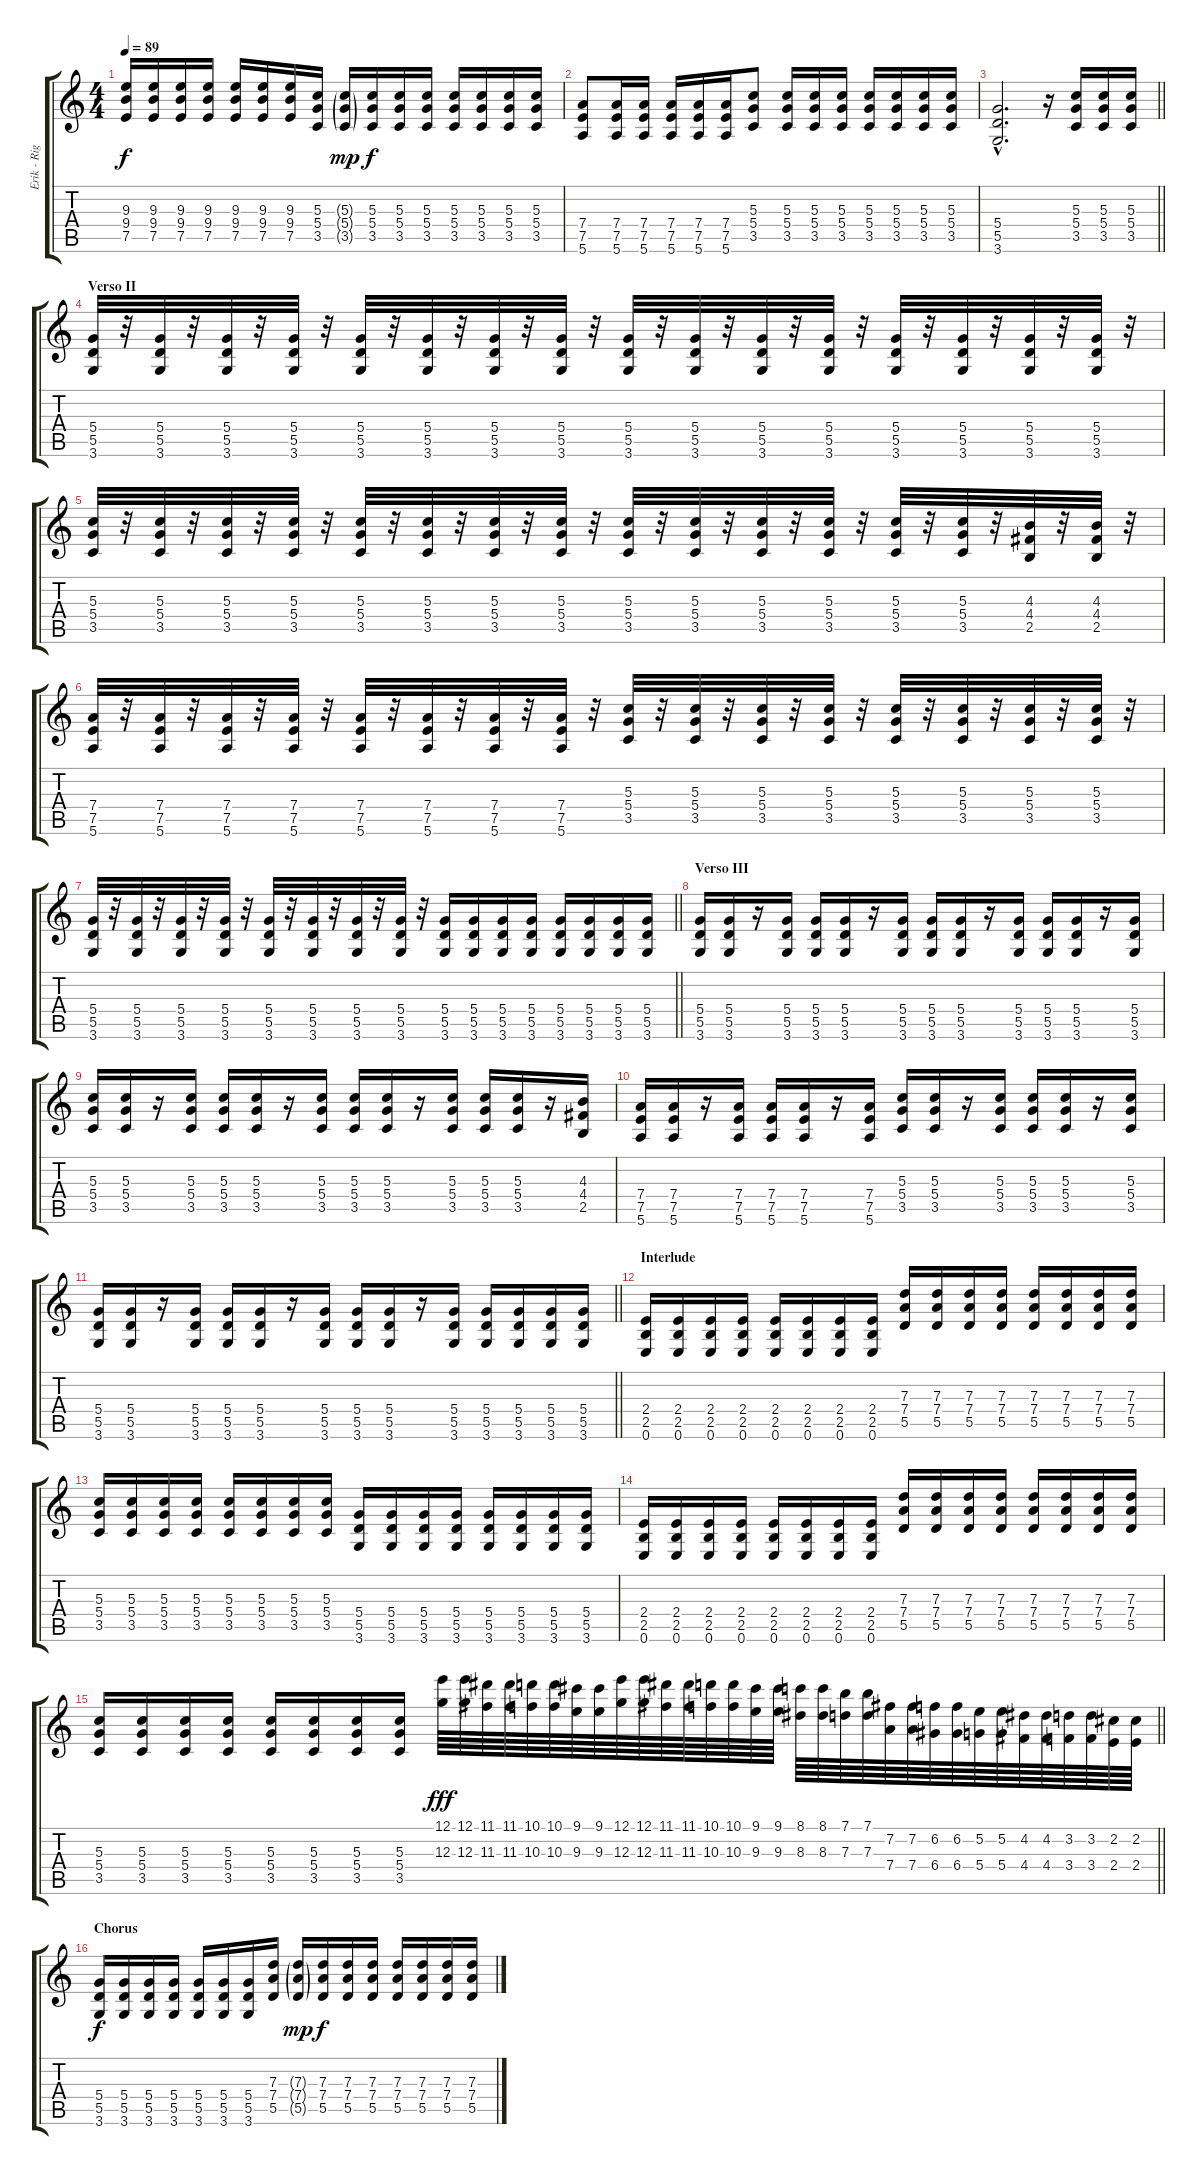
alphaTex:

\track ("Erik - Right Guitar" "Erik - Rig") {instrument distortionguitar}
\staff {score tabs}
\tuning (E4 B3 G3 D3 A2 E2) {hide}
\ts (4 4)
\tempo 89
\clef g2
\ks c
(9.3 9.4 7.5).16{dy f} (9.3 9.4 7.5).16 (9.3 9.4 7.5).16 (9.3 9.4 7.5).16 (9.3 9.4 7.5).16 (9.3 9.4 7.5).16 (9.3 9.4 7.5).16 (5.3 5.4 3.5).16 (5.3{g} 5.4{g} 3.5{g}).16{dy mp} (5.3 5.4 3.5).16{dy f} (5.3 5.4 3.5).16 (5.3 5.4 3.5).16 (5.3 5.4 3.5).16 (5.3 5.4 3.5).16 (5.3 5.4 3.5).16 (5.3 5.4 3.5).16 |
(7.4 7.5 5.6).8 (7.4 7.5 5.6).16 (7.4 7.5 5.6).16 (7.4 7.5 5.6).16 (7.4 7.5 5.6).16 (7.4 7.5 5.6).16 (5.3 5.4 3.5).8 (5.3 5.4 3.5).16 (5.3 5.4 3.5).16 (5.3 5.4 3.5).16 (5.3 5.4 3.5).16 (5.3 5.4 3.5).16 (5.3 5.4 3.5).16 (5.3 5.4 3.5).16 |
\barLineRight lightlight
(5.4{hac} 5.5{hac} 3.6{hac}).2{d} r.16 (5.3 5.4 3.5).16 (5.3 5.4 3.5).16 (5.3 5.4 3.5).16 |
\section ("" "Verso II")
(5.4 5.5 3.6).32 r.32 (5.4 5.5 3.6).32 r.32 (5.4 5.5 3.6).32 r.32 (5.4 5.5 3.6).32 r.32 (5.4 5.5 3.6).32 r.32 (5.4 5.5 3.6).32 r.32 (5.4 5.5 3.6).32 r.32 (5.4 5.5 3.6).32 r.32 (5.4 5.5 3.6).32 r.32 (5.4 5.5 3.6).32 r.32 (5.4 5.5 3.6).32 r.32 (5.4 5.5 3.6).32 r.32 (5.4 5.5 3.6).32 r.32 (5.4 5.5 3.6).32 r.32 (5.4 5.5 3.6).32 r.32 (5.4 5.5 3.6).32 r.32 |
(5.3 5.4 3.5).32 r.32 (5.3 5.4 3.5).32 r.32 (5.3 5.4 3.5).32 r.32 (5.3 5.4 3.5).32 r.32 (5.3 5.4 3.5).32 r.32 (5.3 5.4 3.5).32 r.32 (5.3 5.4 3.5).32 r.32 (5.3 5.4 3.5).32 r.32 (5.3 5.4 3.5).32 r.32 (5.3 5.4 3.5).32 r.32 (5.3 5.4 3.5).32 r.32 (5.3 5.4 3.5).32 r.32 (5.3 5.4 3.5).32 r.32 (5.3 5.4 3.5).32 r.32 (4.3 4.4 2.5).32 r.32 (4.3 4.4 2.5).32 r.32 |
(7.4 7.5 5.6).32 r.32 (7.4 7.5 5.6).32 r.32 (7.4 7.5 5.6).32 r.32 (7.4 7.5 5.6).32 r.32 (7.4 7.5 5.6).32 r.32 (7.4 7.5 5.6).32 r.32 (7.4 7.5 5.6).32 r.32 (7.4 7.5 5.6).32 r.32 (5.3 5.4 3.5).32 r.32 (5.3 5.4 3.5).32 r.32 (5.3 5.4 3.5).32 r.32 (5.3 5.4 3.5).32 r.32 (5.3 5.4 3.5).32 r.32 (5.3 5.4 3.5).32 r.32 (5.3 5.4 3.5).32 r.32 (5.3 5.4 3.5).32 r.32 |
\barLineRight lightlight
(5.4 5.5 3.6).32 r.32 (5.4 5.5 3.6).32 r.32 (5.4 5.5 3.6).32 r.32 (5.4 5.5 3.6).32 r.32 (5.4 5.5 3.6).32 r.32 (5.4 5.5 3.6).32 r.32 (5.4 5.5 3.6).32 r.32 (5.4 5.5 3.6).32 r.32 (5.4 5.5 3.6).16 (5.4 5.5 3.6).16 (5.4 5.5 3.6).16 (5.4 5.5 3.6).16 (5.4 5.5 3.6).16 (5.4 5.5 3.6).16 (5.4 5.5 3.6).16 (5.4 5.5 3.6).16 |
\section ("" "Verso III")
(5.4 5.5 3.6).16 (5.4 5.5 3.6).16 r.16 (5.4 5.5 3.6).16 (5.4 5.5 3.6).16 (5.4 5.5 3.6).16 r.16 (5.4 5.5 3.6).16 (5.4 5.5 3.6).16 (5.4 5.5 3.6).16 r.16 (5.4 5.5 3.6).16 (5.4 5.5 3.6).16 (5.4 5.5 3.6).16 r.16 (5.4 5.5 3.6).16 |
(5.3 5.4 3.5).16 (5.3 5.4 3.5).16 r.16 (5.3 5.4 3.5).16 (5.3 5.4 3.5).16 (5.3 5.4 3.5).16 r.16 (5.3 5.4 3.5).16 (5.3 5.4 3.5).16 (5.3 5.4 3.5).16 r.16 (5.3 5.4 3.5).16 (5.3 5.4 3.5).16 (5.3 5.4 3.5).16 r.16 (4.3 4.4 2.5).16 |
(7.4 7.5 5.6).16 (7.4 7.5 5.6).16 r.16 (7.4 7.5 5.6).16 (7.4 7.5 5.6).16 (7.4 7.5 5.6).16 r.16 (7.4 7.5 5.6).16 (5.3 5.4 3.5).16 (5.3 5.4 3.5).16 r.16 (5.3 5.4 3.5).16 (5.3 5.4 3.5).16 (5.3 5.4 3.5).16 r.16 (5.3 5.4 3.5).16 |
\barLineRight lightlight
(5.4 5.5 3.6).16 (5.4 5.5 3.6).16 r.16 (5.4 5.5 3.6).16 (5.4 5.5 3.6).16 (5.4 5.5 3.6).16 r.16 (5.4 5.5 3.6).16 (5.4 5.5 3.6).16 (5.4 5.5 3.6).16 r.16 (5.4 5.5 3.6).16 (5.4 5.5 3.6).16 (5.4 5.5 3.6).16 (5.4 5.5 3.6).16 (5.4 5.5 3.6).16 |
\section ("" "Interlude")
(2.4 2.5 0.6).16 (2.4 2.5 0.6).16 (2.4 2.5 0.6).16 (2.4 2.5 0.6).16 (2.4 2.5 0.6).16 (2.4 2.5 0.6).16 (2.4 2.5 0.6).16 (2.4 2.5 0.6).16 (7.3 7.4 5.5).16 (7.3 7.4 5.5).16 (7.3 7.4 5.5).16 (7.3 7.4 5.5).16 (7.3 7.4 5.5).16 (7.3 7.4 5.5).16 (7.3 7.4 5.5).16 (7.3 7.4 5.5).16 |
(5.3 5.4 3.5).16 (5.3 5.4 3.5).16 (5.3 5.4 3.5).16 (5.3 5.4 3.5).16 (5.3 5.4 3.5).16 (5.3 5.4 3.5).16 (5.3 5.4 3.5).16 (5.3 5.4 3.5).16 (5.4 5.5 3.6).16 (5.4 5.5 3.6).16 (5.4 5.5 3.6).16 (5.4 5.5 3.6).16 (5.4 5.5 3.6).16 (5.4 5.5 3.6).16 (5.4 5.5 3.6).16 (5.4 5.5 3.6).16 |
(2.4 2.5 0.6).16 (2.4 2.5 0.6).16 (2.4 2.5 0.6).16 (2.4 2.5 0.6).16 (2.4 2.5 0.6).16 (2.4 2.5 0.6).16 (2.4 2.5 0.6).16 (2.4 2.5 0.6).16 (7.3 7.4 5.5).16 (7.3 7.4 5.5).16 (7.3 7.4 5.5).16 (7.3 7.4 5.5).16 (7.3 7.4 5.5).16 (7.3 7.4 5.5).16 (7.3 7.4 5.5).16 (7.3 7.4 5.5).16 |
\barLineRight lightlight
(5.3 5.4 3.5).16 (5.3 5.4 3.5).16 (5.3 5.4 3.5).16 (5.3 5.4 3.5).16 (5.3 5.4 3.5).16 (5.3 5.4 3.5).16 (5.3 5.4 3.5).16 (5.3 5.4 3.5).16 (12.1 12.3).64{dy fff instrument guitarfretnoise} (12.1 12.3).64 (11.1 11.3).64 (11.1 11.3).64 (10.1 10.3).64 (10.1 10.3).64 (9.1 9.3).64 (9.1 9.3).64 (12.1 12.3).64 (12.1 12.3).64 (11.1 11.3).64 (11.1 11.3).64 (10.1 10.3).64 (10.1 10.3).64 (9.1 9.3).64 (9.1 9.3).64 (8.1 8.3).64 (8.1 8.3).64 (7.1 7.3).64 (7.1 7.3).64 (7.2 7.4).64 (7.2 7.4).64 (6.2 6.4).64 (6.2 6.4).64 (5.2 5.4).64 (5.2 5.4).64 (4.2 4.4).64 (4.2 4.4).64 (3.2 3.4).64 (3.2 3.4).64 (2.2 2.4).64 (2.2 2.4).64 |
\section ("" "Chorus")
(5.4 5.5 3.6).16{dy f instrument distortionguitar} (5.4 5.5 3.6).16 (5.4 5.5 3.6).16 (5.4 5.5 3.6).16 (5.4 5.5 3.6).16 (5.4 5.5 3.6).16 (5.4 5.5 3.6).16 (7.3 7.4 5.5).16 (7.3{g} 7.4{g} 5.5{g}).16{dy mp} (7.3 7.4 5.5).16{dy f} (7.3 7.4 5.5).16 (7.3 7.4 5.5).16 (7.3 7.4 5.5).16 (7.3 7.4 5.5).16 (7.3 7.4 5.5).16 (7.3 7.4 5.5).16
